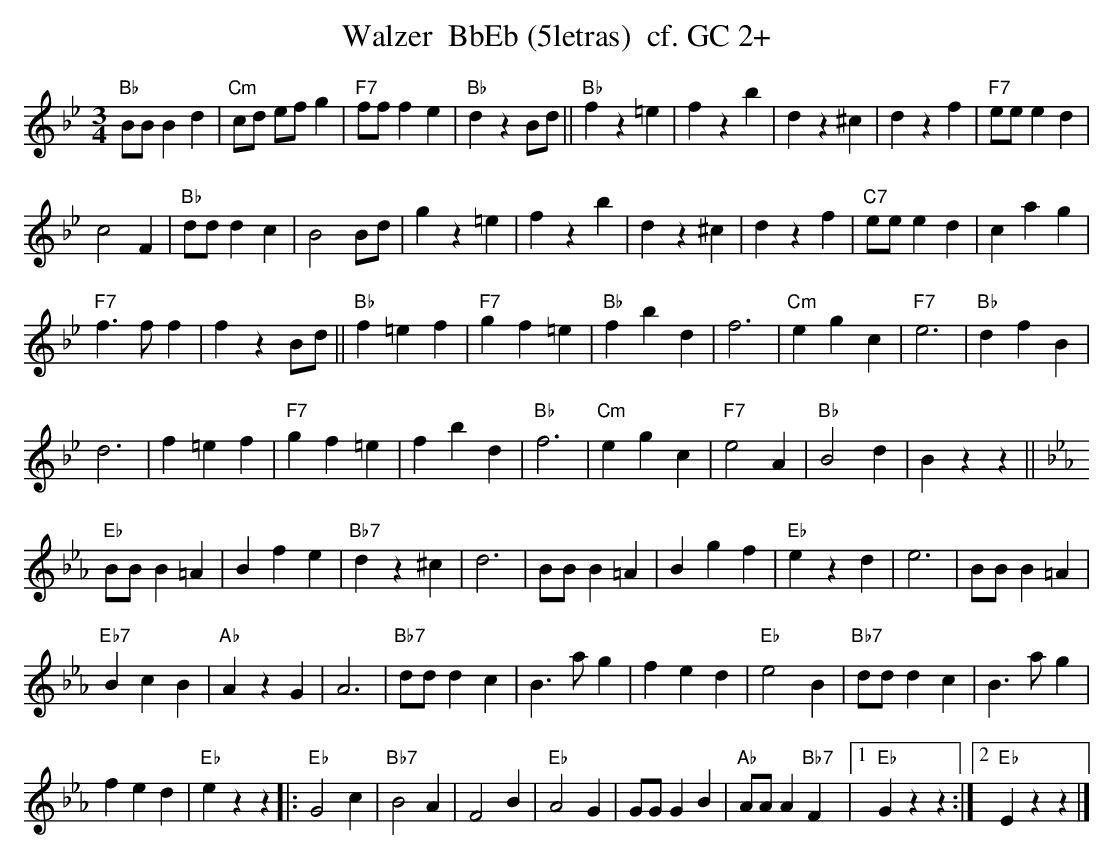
X:1
T:Walzer  BbEb (5letras)  cf. GC 2+
M:3/4
L:1/4
K:Bbmaj%%MIDI gchordon
"Bb"B/2B/2 Bd | "Cm"c/2d/2 e/2f/2g | "F7"f/2f/2 fe | "Bb"dzB/2d/2 || "Bb"fz=e | fzb | dz^c | dzf | "F7"e/2e/2 ed |
c2F | "Bb"d/2d/2 dc | B2B/2d/2 | gz=e | fzb | dz^c | dzf | "C7"e/2e/2ed | cag |
"F7"f>ff | fzB/2d/2 || "Bb"f=ef | "F7"gf=e | "Bb"fbd | f3 | "Cm"egc | "F7"e3 | "Bb"dfB |
d3 | f=ef | "F7"gf=e | fbd | "Bb"f3 | "Cm"egc | "F7"e2A | "Bb"B2d | Bzz || [K:Ebmaj]
"Eb"B/2B/2B=A | Bfe | "Bb7"dz^c | d3 | B/2B/2B=A | Bgf | "Eb"ezd | e3 | B/2B/2B=A |
"Eb7"BcB | "Ab"AzG | A3 | "Bb7"d/2d/2dc | B>ag | fed | "Eb"e2B | "Bb7"d/2d/2dc | B>ag |
fed | "Eb"ezz |: "Eb"G2c | "Bb7"B2A | F2B | "Eb"A2G | G/2G/2GB | "Ab"A/2A/2A"Bb7"F |1 "Eb"Gzz :|2 "Eb"Ezz |]
